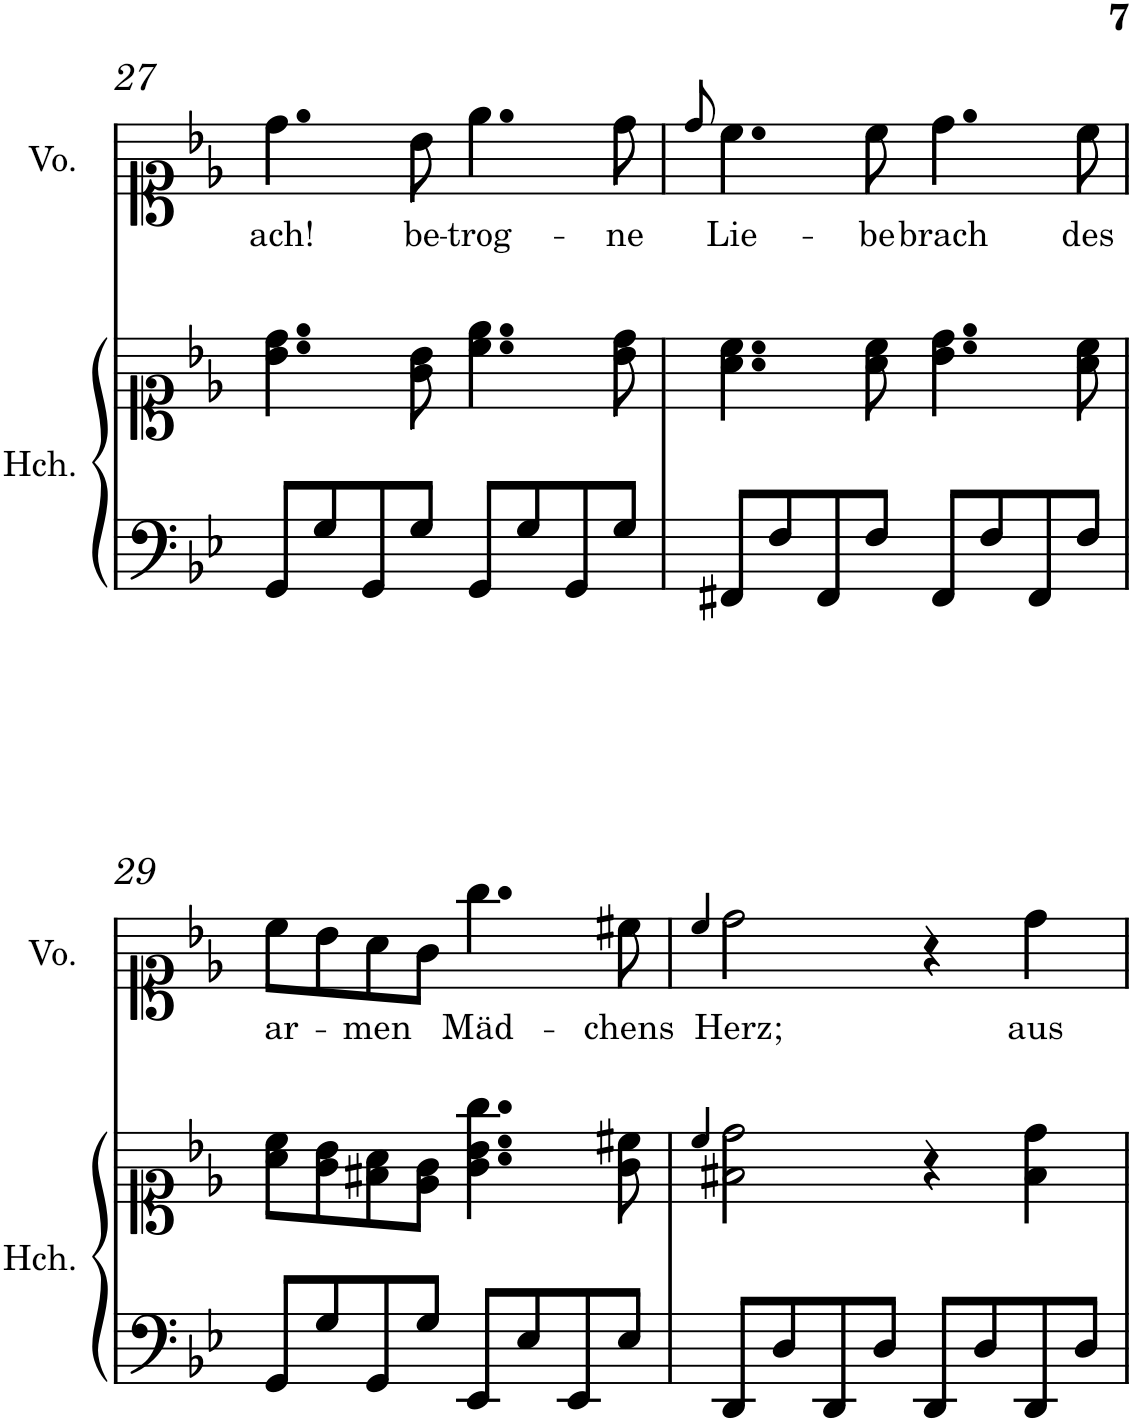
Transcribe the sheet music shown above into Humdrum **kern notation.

**kern	**kern	**kern	**text
*part2	*part2	*part1	*part1
*staff3	*staff2	*staff1	*staff1
*I"Harpsichord	*	*I"Voice	*
*I'Hch.	*	*I'Vo.	*
!!LO:PB:g=z
*clefF4	*clefC1	*clefC1	*
*k[b-e-]	*k[b-e-]	*k[b-e-]	*
*M4/4	*M4/4	*M4/4	*
*met(c)	*met(c)	*met(c)	*
=27	=27	=27	=27
!	!	!	!LO:LY:b
8GG/L	4.b-\ 4.dd\	4.dd\	ach!
8G/	.	.	.
8GG/	.	.	.
!	!	!	!LO:LY:b
8G/J	8g\ 8b-\	8b-\	be-
!	!	!	!LO:LY:b
8GG/L	4.cc\ 4.ee-\	4.ee-\	-trog-
8G/	.	.	.
8GG/	.	.	.
!	!	!	!LO:LY:b
8G/J	8b-\ 8dd\	8dd\	-ne
=28	=28	=28	=28
.	.	8qdd/	.
!	!	!	!LO:LY:b
8FF#X/L	4.a\ 4.cc\	4.cc\	Lie-
8F/	.	.	.
8FF#/	.	.	.
!	!	!	!LO:LY:b
8F/J	8a\ 8cc\	8cc\	-be
!	!	!	!LO:LY:b
8FF#/L	4.b-\ 4.dd\	4.dd\	brach
8F/	.	.	.
8FF#/	.	.	.
!	!	!	!LO:LY:b
8F/J	8a\ 8cc\	8cc\	des
!!LO:LB:g=z
=29	=29	=29	=29
!	!	!	!LO:LY:b
8GG/L	8a\ 8cc\L	8cc\L	ar-
8G/	8g\ 8b-\	8b-\	.
!	!	!	!LO:LY:b
8GG/	8f#X\ 8a\	8a\	-men
8G/J	8e-\ 8g\J	8g\J	.
!	!	!	!LO:LY:b
8EE-/L	4.g\ 4.b-\ 4.gg\	4.gg\	Mäd-
8E-/	.	.	.
8EE-/	.	.	.
!	!	!	!LO:LY:b
8E-/J	8g\ 8cc#X\	8cc#X\	-chens
=30	=30	=30	=30
.	4qcc/	4qcc/	.
!	!	!	!LO:LY:b
8DD/L	2f#X\ 2dd\	2dd\	Herz;
8D/	.	.	.
8DD/	.	.	.
8D/J	.	.	.
8DD/L	4r	4r	.
8D/	.	.	.
!	!	!	!LO:LY:b
8DD/	4f#\ 4dd\	4dd\	aus
8D/J	.	.	.
=	=	=	=
*-	*-	*-	*-
